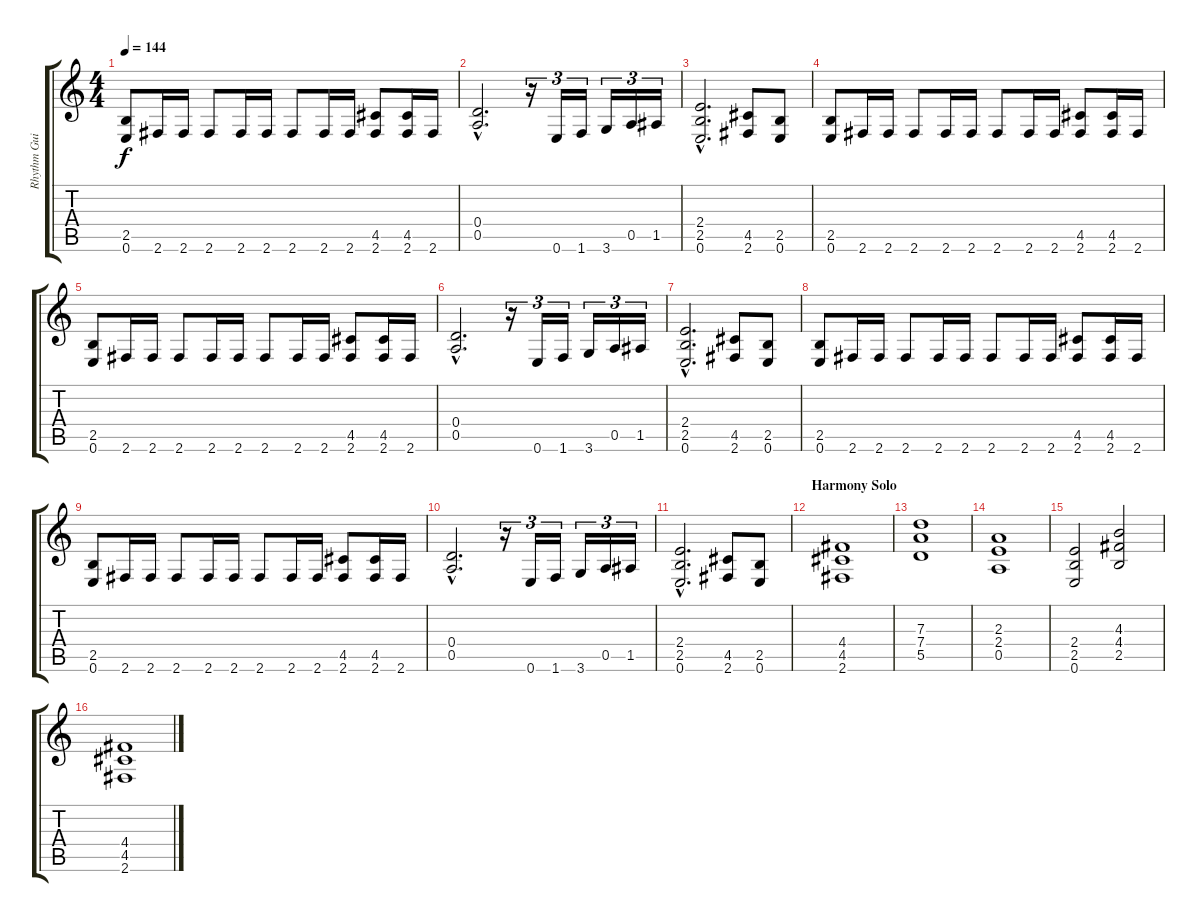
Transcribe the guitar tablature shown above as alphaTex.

\track ("Rhythm Guitar" "Rhythm Gui") {instrument distortionguitar}
\staff {score tabs}
\tuning (E4 B3 G3 D3 A2 E2) {hide}
\ts (4 4)
\tempo 144
\clef g2
\ks c
(2.5 0.6).8{dy f} 2.6.16 2.6.16 2.6.8 2.6.16 2.6.16 2.6.8 2.6.16 2.6.16 (4.5 2.6).8 (4.5 2.6).16 2.6.16 |
(0.4{hac} 0.5{hac}).2{d} r.16{tu (3 2)} 0.6.16{tu (3 2)} 1.6.16{tu (3 2)} 3.6.16{tu (3 2)} 0.5.16{tu (3 2)} 1.5.16{tu (3 2)} |
(2.4{hac} 2.5{hac} 0.6{hac}).2{d} (4.5 2.6).8 (2.5 0.6).8 |
(2.5 0.6).8 2.6.16 2.6.16 2.6.8 2.6.16 2.6.16 2.6.8 2.6.16 2.6.16 (4.5 2.6).8 (4.5 2.6).16 2.6.16 |
(2.5 0.6).8 2.6.16 2.6.16 2.6.8 2.6.16 2.6.16 2.6.8 2.6.16 2.6.16 (4.5 2.6).8 (4.5 2.6).16 2.6.16 |
(0.4{hac} 0.5{hac}).2{d} r.16{tu (3 2)} 0.6.16{tu (3 2)} 1.6.16{tu (3 2)} 3.6.16{tu (3 2)} 0.5.16{tu (3 2)} 1.5.16{tu (3 2)} |
(2.4{hac} 2.5{hac} 0.6{hac}).2{d} (4.5 2.6).8 (2.5 0.6).8 |
(2.5 0.6).8 2.6.16 2.6.16 2.6.8 2.6.16 2.6.16 2.6.8 2.6.16 2.6.16 (4.5 2.6).8 (4.5 2.6).16 2.6.16 |
(2.5 0.6).8 2.6.16 2.6.16 2.6.8 2.6.16 2.6.16 2.6.8 2.6.16 2.6.16 (4.5 2.6).8 (4.5 2.6).16 2.6.16 |
(0.4{hac} 0.5{hac}).2{d} r.16{tu (3 2)} 0.6.16{tu (3 2)} 1.6.16{tu (3 2)} 3.6.16{tu (3 2)} 0.5.16{tu (3 2)} 1.5.16{tu (3 2)} |
(2.4{hac} 2.5{hac} 0.6{hac}).2{d} (4.5 2.6).8 (2.5 0.6).8 |
\section ("" "Harmony Solo")
(4.4 4.5 2.6).1 |
(7.3 7.4 5.5).1 |
(2.3 2.4 0.5).1 |
(2.4 2.5 0.6).2 (4.3 4.4 2.5).2 |
(4.4 4.5 2.6).1
